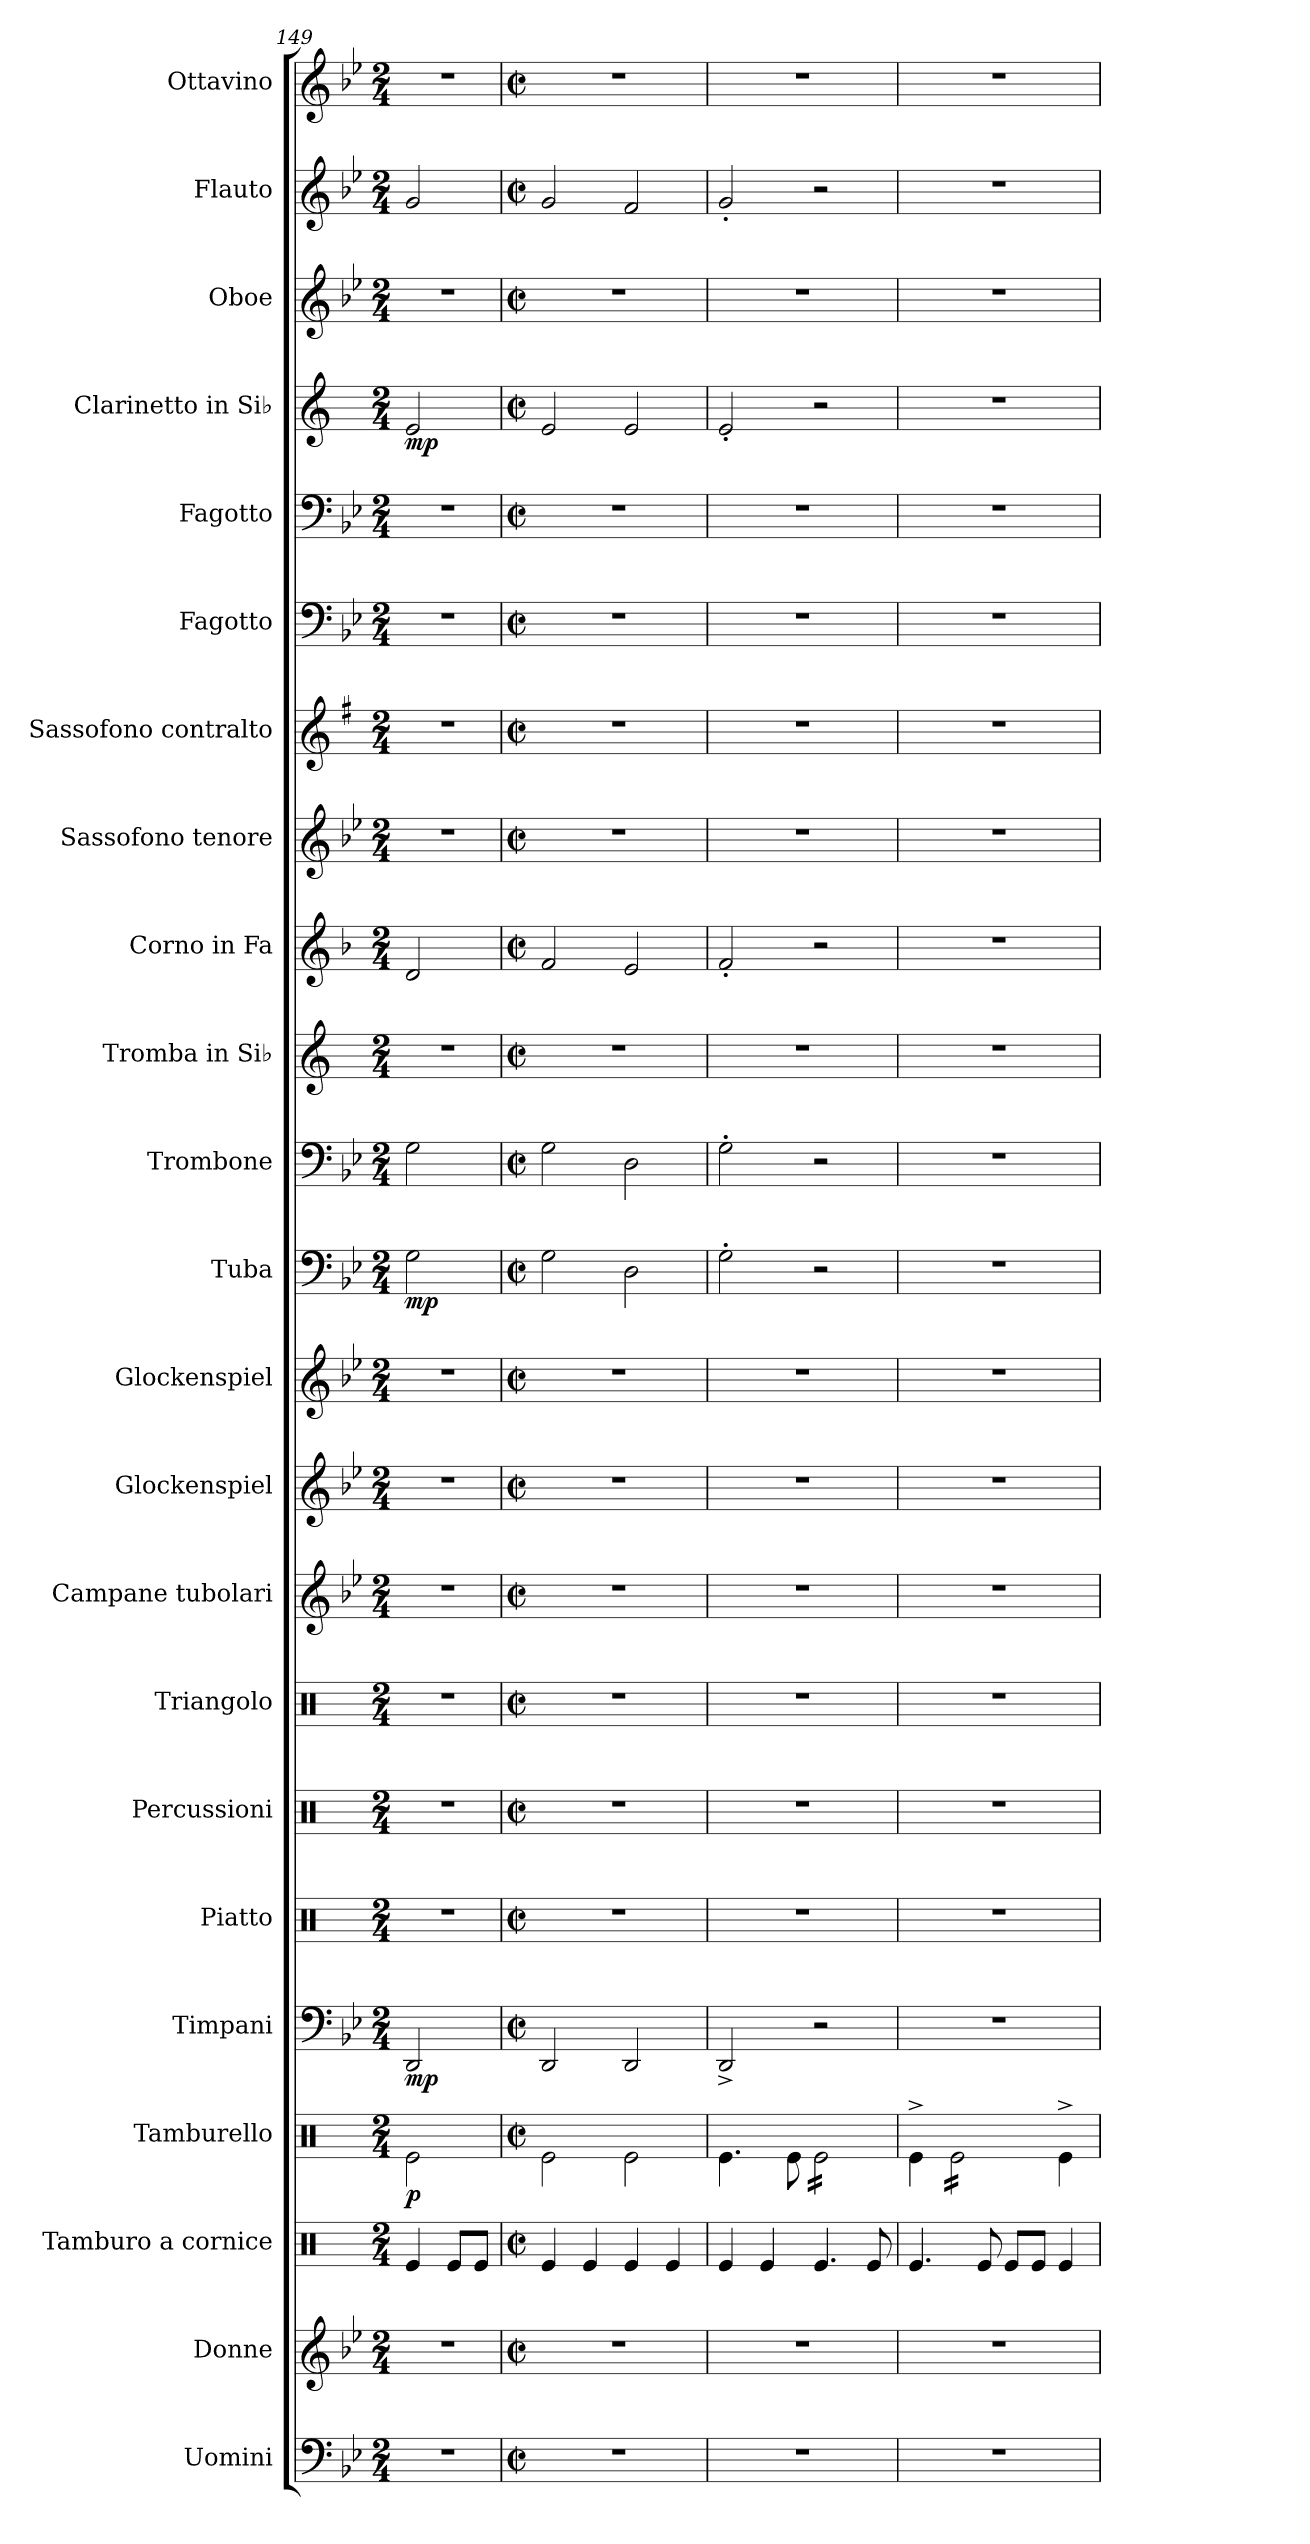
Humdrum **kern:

**kern	**kern	**kern	**kern	**dynam	**kern	**dynam	**kern	**kern	**kern	**kern	**kern	**kern	**kern	**dynam	**kern	**kern	**kern	**kern	**kern	**kern	**kern	**kern	**dynam	**kern	**kern	**kern
*part23	*part22	*part21	*part20	*part20	*part19	*part19	*part18	*part17	*part16	*part15	*part14	*part13	*part12	*part12	*part11	*part10	*part9	*part8	*part7	*part6	*part5	*part4	*part4	*part3	*part2	*part1
*staff23	*staff22	*staff21	*staff20	*staff20	*staff19	*staff19	*staff18	*staff17	*staff16	*staff15	*staff14	*staff13	*staff12	*staff12	*staff11	*staff10	*staff9	*staff8	*staff7	*staff6	*staff5	*staff4	*staff4	*staff3	*staff2	*staff1
*I"Uomini	*I"Donne	*I"Tamburo a cornice	*I"Tamburello	*	*I"Timpani	*	*I"Piatto	*I"Percussioni	*I"Triangolo	*I"Campane tubolari	*I"Glockenspiel	*I"Glockenspiel	*I"Tuba	*	*I"Trombone	*I"Tromba in Si♭	*I"Corno in Fa	*I"Sassofono tenore	*I"Sassofono contralto	*I"Fagotto	*I"Fagotto	*I"Clarinetto in Si♭	*	*I"Oboe	*I"Flauto	*I"Ottavino
*I'U.	*I'D.	*	*I'Tamb.	*	*I'Timp.	*	*	*I'Perc.	*I'Triang.	*I'Camp.	*I'Glock.	*I'Glock.	*I'Tba.	*	*I'Trb.	*I'Tr. Si♭	*I'Cor. Fa	*	*	*I'Fag.	*I'Fag.	*I'Cl. Si♭	*	*I'Ob.	*I'Fl.	*I'Ott.
*clefF4	*clefG2	*clefX	*clefX	*	*clefF4	*	*clefX	*clefX	*clefX	*clefG2	*clefG2	*clefG2	*clefF4	*	*clefF4	*clefG2	*clefG2	*clefG2	*clefG2	*clefF4	*clefF4	*clefG2	*	*clefG2	*clefG2	*clefG2
*	*	*	*	*	*	*	*	*	*	*	*ITrd-14c-24	*ITrd-14c-24	*	*	*	*ITrd1c2	*ITrd4c7	*ITrd8c14	*ITrd5c9	*	*	*ITrd1c2	*	*	*	*ITrd-7c-12
*k[b-e-]	*k[b-e-]	*k[]	*k[]	*	*k[b-e-]	*	*k[]	*k[]	*k[]	*k[b-e-]	*k[b-e-]	*k[b-e-]	*k[b-e-]	*	*k[b-e-]	*k[b-e-]	*k[b-e-]	*k[b-e-]	*k[b-e-]	*k[b-e-]	*k[b-e-]	*k[b-e-]	*	*k[b-e-]	*k[b-e-]	*k[b-e-]
*M2/4	*M2/4	*M2/4	*M2/4	*	*M2/4	*	*M2/4	*M2/4	*M2/4	*M2/4	*M2/4	*M2/4	*M2/4	*	*M2/4	*M2/4	*M2/4	*M2/4	*M2/4	*M2/4	*M2/4	*M2/4	*	*M2/4	*M2/4	*M2/4
=149	=149	=149	=149	=149	=149	=149	=149	=149	=149	=149	=149	=149	=149	=149	=149	=149	=149	=149	=149	=149	=149	=149	=149	=149	=149	=149
!	!	!	!	!LO:DY:b	!	!LO:DY:b	!	!	!	!	!	!	!	!LO:DY:b	!	!	!	!	!	!	!	!	!LO:DY:b	!	!	!
2r	2r	4Re/	2Re\	p	2DD/	mp	2r	2r	2r	2r	2r	2r	2G\	mp	2G\	2r	2G/	2r	2r	2r	2r	2d/	mp	2r	2g/	2r
.	.	8Re/L	.	.	.	.	.	.	.	.	.	.	.	.	.	.	.	.	.	.	.	.	.	.	.	.
.	.	8Re/J	.	.	.	.	.	.	.	.	.	.	.	.	.	.	.	.	.	.	.	.	.	.	.	.
=150	=150	=150	=150	=150	=150	=150	=150	=150	=150	=150	=150	=150	=150	=150	=150	=150	=150	=150	=150	=150	=150	=150	=150	=150	=150	=150
*M2/2	*M2/2	*M2/2	*M2/2	*	*M2/2	*	*M2/2	*M2/2	*M2/2	*M2/2	*M2/2	*M2/2	*M2/2	*	*M2/2	*M2/2	*M2/2	*M2/2	*M2/2	*M2/2	*M2/2	*M2/2	*	*M2/2	*M2/2	*M2/2
*met(c|)	*met(c|)	*met(c|)	*met(c|)	*	*met(c|)	*	*met(c|)	*met(c|)	*met(c|)	*met(c|)	*met(c|)	*met(c|)	*met(c|)	*	*met(c|)	*met(c|)	*met(c|)	*met(c|)	*met(c|)	*met(c|)	*met(c|)	*met(c|)	*	*met(c|)	*met(c|)	*met(c|)
1r	1r	4Re/	2Re\	.	2DD/	.	1r	1r	1r	1r	1r	1r	2G\	.	2G\	1r	2B-/	1r	1r	1r	1r	2d/	.	1r	2g/	1r
.	.	4Re/	.	.	.	.	.	.	.	.	.	.	.	.	.	.	.	.	.	.	.	.	.	.	.	.
.	.	4Re/	2Re\	.	2DD/	.	.	.	.	.	.	.	2D\	.	2D\	.	2A/	.	.	.	.	2d/	.	.	2f/	.
.	.	4Re/	.	.	.	.	.	.	.	.	.	.	.	.	.	.	.	.	.	.	.	.	.	.	.	.
=151	=151	=151	=151	=151	=151	=151	=151	=151	=151	=151	=151	=151	=151	=151	=151	=151	=151	=151	=151	=151	=151	=151	=151	=151	=151	=151
1r	1r	4Re/	4.Re\	.	2DD^/	.	1r	1r	1r	1r	1r	1r	2G'\	.	2G'\	1r	2B-'/	1r	1r	1r	1r	2d'/	.	1r	2g'/	1r
.	.	4Re/	.	.	.	.	.	.	.	.	.	.	.	.	.	.	.	.	.	.	.	.	.	.	.	.
.	.	.	8Re\	.	.	.	.	.	.	.	.	.	.	.	.	.	.	.	.	.	.	.	.	.	.	.
*	*	*	*tremolo	*	*	*	*	*	*	*	*	*	*	*	*	*	*	*	*	*	*	*	*	*	*	*
.	.	4.Re/	16Re\LL	.	2r	.	.	.	.	.	.	.	2r	.	2r	.	2r	.	.	.	.	2r	.	.	2r	.
.	.	.	16Re\	.	.	.	.	.	.	.	.	.	.	.	.	.	.	.	.	.	.	.	.	.	.	.
.	.	.	16Re\	.	.	.	.	.	.	.	.	.	.	.	.	.	.	.	.	.	.	.	.	.	.	.
.	.	.	16Re\	.	.	.	.	.	.	.	.	.	.	.	.	.	.	.	.	.	.	.	.	.	.	.
.	.	.	16Re\	.	.	.	.	.	.	.	.	.	.	.	.	.	.	.	.	.	.	.	.	.	.	.
.	.	.	16Re\	.	.	.	.	.	.	.	.	.	.	.	.	.	.	.	.	.	.	.	.	.	.	.
.	.	8Re/	16Re\	.	.	.	.	.	.	.	.	.	.	.	.	.	.	.	.	.	.	.	.	.	.	.
.	.	.	16Re\JJ	.	.	.	.	.	.	.	.	.	.	.	.	.	.	.	.	.	.	.	.	.	.	.
*	*	*	*Xtremolo	*	*	*	*	*	*	*	*	*	*	*	*	*	*	*	*	*	*	*	*	*	*	*
=152	=152	=152	=152	=152	=152	=152	=152	=152	=152	=152	=152	=152	=152	=152	=152	=152	=152	=152	=152	=152	=152	=152	=152	=152	=152	=152
1r	1r	4.Re/	4Re^\	.	1r	.	1r	1r	1r	1r	1r	1r	1r	.	1r	1r	1r	1r	1r	1r	1r	1r	.	1r	1r	1r
*	*	*	*tremolo	*	*	*	*	*	*	*	*	*	*	*	*	*	*	*	*	*	*	*	*	*	*	*
.	.	.	16Re\LL	.	.	.	.	.	.	.	.	.	.	.	.	.	.	.	.	.	.	.	.	.	.	.
.	.	.	16Re\	.	.	.	.	.	.	.	.	.	.	.	.	.	.	.	.	.	.	.	.	.	.	.
.	.	8Re/	16Re\	.	.	.	.	.	.	.	.	.	.	.	.	.	.	.	.	.	.	.	.	.	.	.
.	.	.	16Re\	.	.	.	.	.	.	.	.	.	.	.	.	.	.	.	.	.	.	.	.	.	.	.
.	.	8Re/L	16Re\	.	.	.	.	.	.	.	.	.	.	.	.	.	.	.	.	.	.	.	.	.	.	.
.	.	.	16Re\	.	.	.	.	.	.	.	.	.	.	.	.	.	.	.	.	.	.	.	.	.	.	.
.	.	8Re/J	16Re\	.	.	.	.	.	.	.	.	.	.	.	.	.	.	.	.	.	.	.	.	.	.	.
.	.	.	16Re\JJ	.	.	.	.	.	.	.	.	.	.	.	.	.	.	.	.	.	.	.	.	.	.	.
*	*	*	*Xtremolo	*	*	*	*	*	*	*	*	*	*	*	*	*	*	*	*	*	*	*	*	*	*	*
.	.	4Re/	4Re^\	.	.	.	.	.	.	.	.	.	.	.	.	.	.	.	.	.	.	.	.	.	.	.
=	=	=	=	=	=	=	=	=	=	=	=	=	=	=	=	=	=	=	=	=	=	=	=	=	=	=
*-	*-	*-	*-	*-	*-	*-	*-	*-	*-	*-	*-	*-	*-	*-	*-	*-	*-	*-	*-	*-	*-	*-	*-	*-	*-	*-
